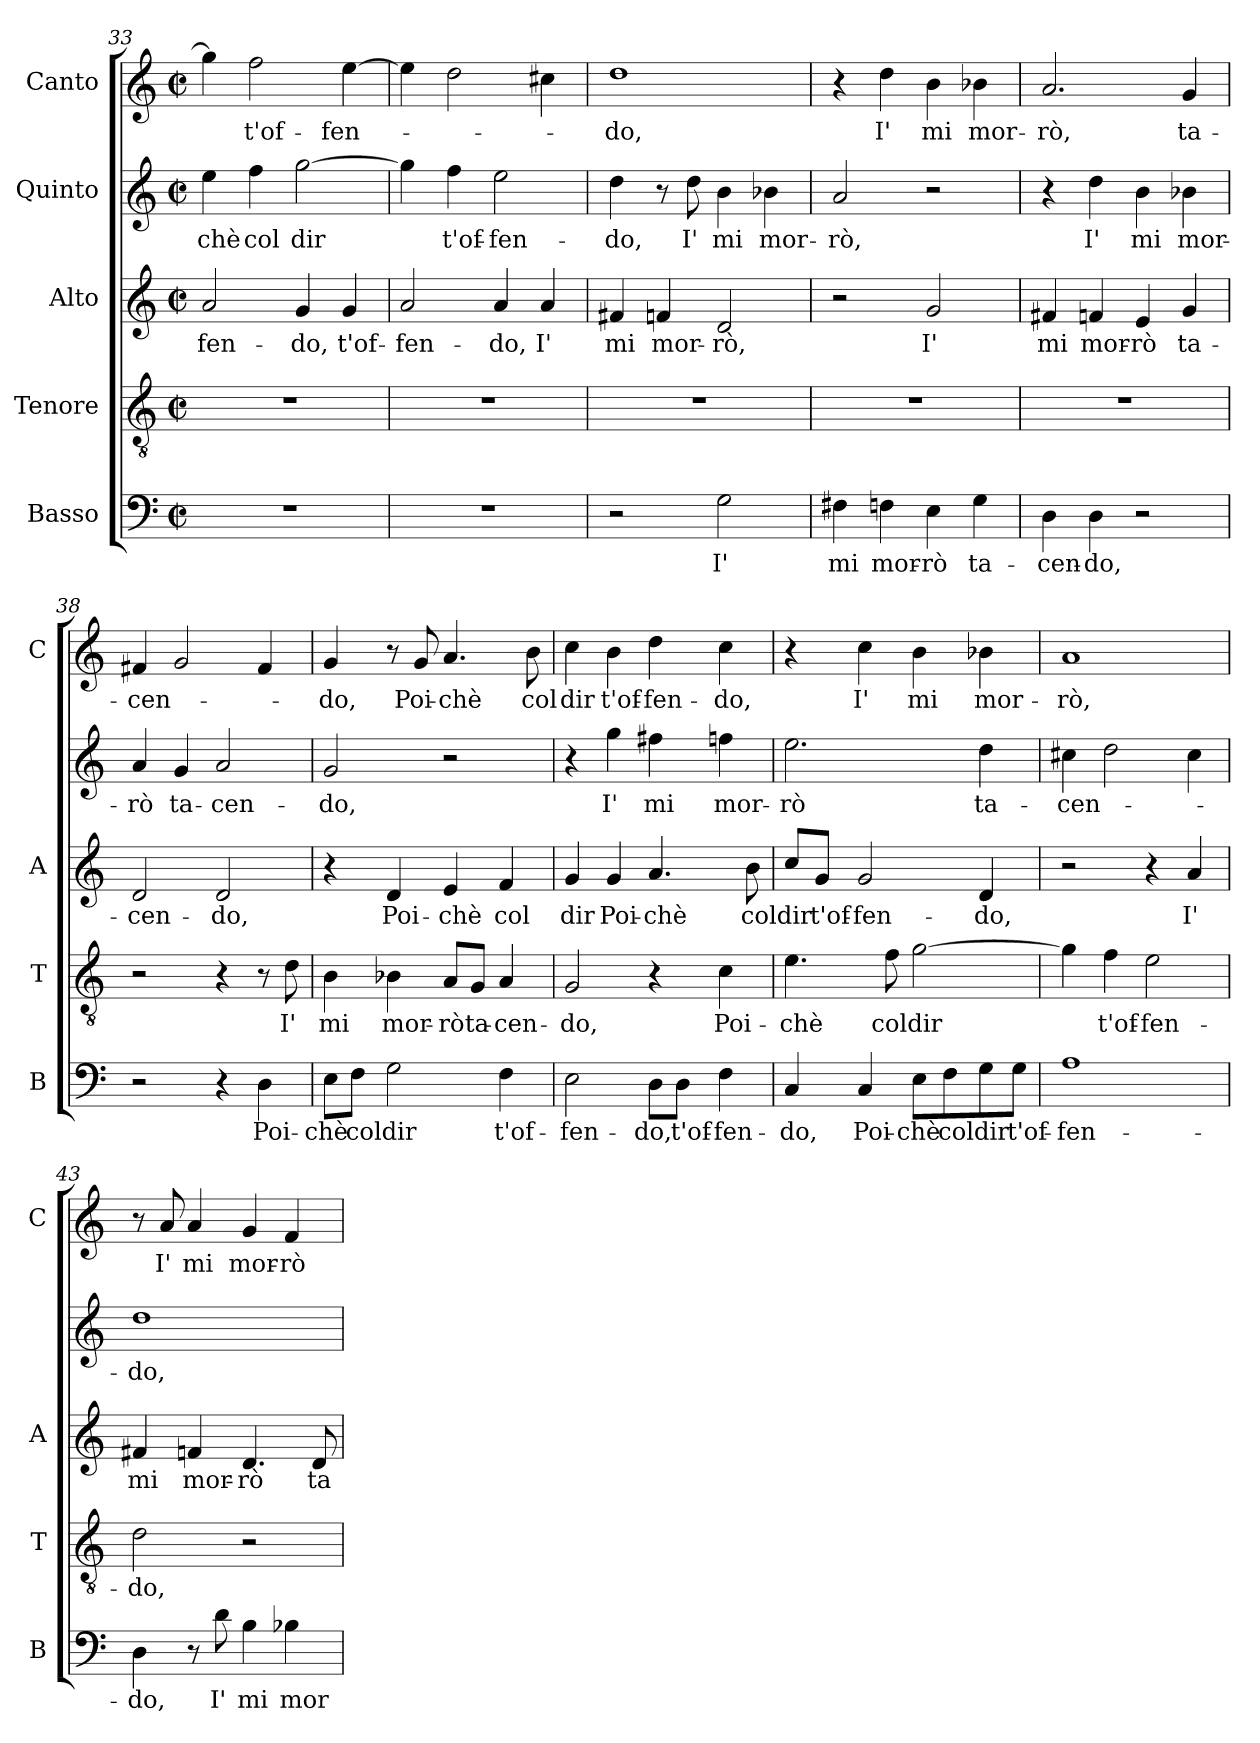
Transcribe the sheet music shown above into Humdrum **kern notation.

**kern	**text	**kern	**text	**kern	**text	**kern	**text	**kern	**text
*part5	*part5	*part4	*part4	*part3	*part3	*part2	*part2	*part1	*part1
*staff5	*staff5	*staff4	*staff4	*staff3	*staff3	*staff2	*staff2	*staff1	*staff1
*I"Basso	*	*I"Tenore	*	*I"Alto	*	*I"Quinto	*	*I"Canto	*
*I'B	*	*I'T	*	*I'A	*	*	*	*I'C	*
*clefF4	*	*clefGv2	*	*clefG2	*	*clefG2	*	*clefG2	*
*k[]	*	*k[]	*	*k[]	*	*k[]	*	*k[]	*
*C:	*	*C:	*	*C:	*	*C:	*	*C:	*
*M2/2	*	*M2/2	*	*M2/2	*	*M2/2	*	*M2/2	*
*met(c|)	*	*met(c|)	*	*met(c|)	*	*met(c|)	*	*met(c|)	*
=33	=33	=33	=33	=33	=33	=33	=33	=33	=33
1r	.	1r	.	2a/	-fen-	4ee\	-chè	4gg\]	.
.	.	.	.	.	.	4ff\	col	2ff\	t'of-
.	.	.	.	4g/	-do,	[2gg\	dir	.	.
.	.	.	.	4g/	t'of-	.	.	[4ee\	-fen-
=34	=34	=34	=34	=34	=34	=34	=34	=34	=34
1r	.	1r	.	2a/	-fen-	4gg\]	.	4ee\]	.
.	.	.	.	.	.	4ff\	t'of-	2dd\	.
.	.	.	.	4a/	-do,	2ee\	-fen-	.	.
.	.	.	.	4a/	I'	.	.	4cc#X\	.
=35	=35	=35	=35	=35	=35	=35	=35	=35	=35
2r	.	1r	.	4f#X/	mi	4dd\	-do,	1dd	-do,
.	.	.	.	4fn/	mor-	8r	.	.	.
.	.	.	.	.	.	8dd\	I'	.	.
2G\	I'	.	.	2d/	-rò,	4b\	mi	.	.
.	.	.	.	.	.	4b-X\	mor-	.	.
!!LO:LB:g=z
=36	=36	=36	=36	=36	=36	=36	=36	=36	=36
4F#X\	mi	1r	.	2r	.	2a/	-rò,	4r	.
4Fn\	mor-	.	.	.	.	.	.	4dd\	I'
4E\	-rò	.	.	2g/	I'	2r	.	4b\	mi
4G\	ta-	.	.	.	.	.	.	4b-X\	mor-
=37	=37	=37	=37	=37	=37	=37	=37	=37	=37
4D\	-cen-	1r	.	4f#X/	mi	4r	.	2.a/	-rò,
4D\	-do,	.	.	4fn/	mor-	4dd\	I'	.	.
2r	.	.	.	4e/	-rò	4b\	mi	.	.
.	.	.	.	4g/	ta-	4b-X\	mor-	4g/	ta-
=38	=38	=38	=38	=38	=38	=38	=38	=38	=38
2r	.	2r	.	2d/	-cen-	4a/	-rò	4f#X/	-cen-
.	.	.	.	.	.	4g/	ta-	2g/	.
4r	.	4r	.	2d/	-do,	2a/	-cen-	.	.
4D\	Poi-	8r	.	.	.	.	.	4f#/	.
.	.	8d\	I'	.	.	.	.	.	.
=39	=39	=39	=39	=39	=39	=39	=39	=39	=39
8E\L	-chè	4B\	mi	4r	.	2g/	-do,	4g/	-do,
8F\J	col	.	.	.	.	.	.	.	.
2G\	dir	4B-X\	mor-	4d/	Poi-	.	.	8r	.
.	.	.	.	.	.	.	.	8g/	Poi-
.	.	8A/L	-rò	4e/	-chè	2r	.	4.a/	-chè
.	.	8G/J	ta-	.	.	.	.	.	.
4F\	t'of-	4A/	-cen-	4f/	col	.	.	.	.
.	.	.	.	.	.	.	.	8b\	col
=40	=40	=40	=40	=40	=40	=40	=40	=40	=40
2E\	-fen-	2G/	-do,	4g/	dir	4r	.	4cc\	dir
.	.	.	.	4g/	Poi-	4gg\	I'	4b\	t'of-
8D\L	-do,	4r	.	4.a/	-chè	4ff#X\	mi	4dd\	-fen-
8D\J	t'of-	.	.	.	.	.	.	.	.
4F\	-fen-	4c\	Poi-	.	.	4ffn\	mor-	4cc\	-do,
.	.	.	.	8b\	col	.	.	.	.
!!LO:LB:g=z
=41	=41	=41	=41	=41	=41	=41	=41	=41	=41
4C/	-do,	4.e\	-chè	8cc/L	dir	2.ee\	-rò	4r	.
.	.	.	.	8g/J	t'of-	.	.	.	.
4C/	Poi-	.	.	2g/	-fen-	.	.	4cc\	I'
.	.	8f\	col	.	.	.	.	.	.
8E\L	-chè	[2g\	dir	.	.	.	.	4b\	mi
8F\	col	.	.	.	.	.	.	.	.
8G\	dir	.	.	4d/	-do,	4dd\	ta-	4b-X\	mor-
8G\J	t'of-	.	.	.	.	.	.	.	.
=42	=42	=42	=42	=42	=42	=42	=42	=42	=42
1A	-fen-	4g\]	.	2r	.	4cc#X\	-cen-	1a	-rò,
.	.	4f\	t'of-	.	.	2dd\	.	.	.
.	.	2e\	-fen-	4r	.	.	.	.	.
.	.	.	.	4a/	I'	4cc#\	.	.	.
=43	=43	=43	=43	=43	=43	=43	=43	=43	=43
4D\	-do,	2d\	-do,	4f#X/	mi	1dd	-do,	8r	.
.	.	.	.	.	.	.	.	8a/	I'
8r	.	.	.	4fn/	mor-	.	.	4a/	mi
8d\	I'	.	.	.	.	.	.	.	.
4B\	mi	2r	.	4.d/	-rò	.	.	4g/	mor-
4B-X\	mor-	.	.	.	.	.	.	4f/	-rò
.	.	.	.	8d/	ta-	.	.	.	.
=	=	=	=	=	=	=	=	=	=
*-	*-	*-	*-	*-	*-	*-	*-	*-	*-
